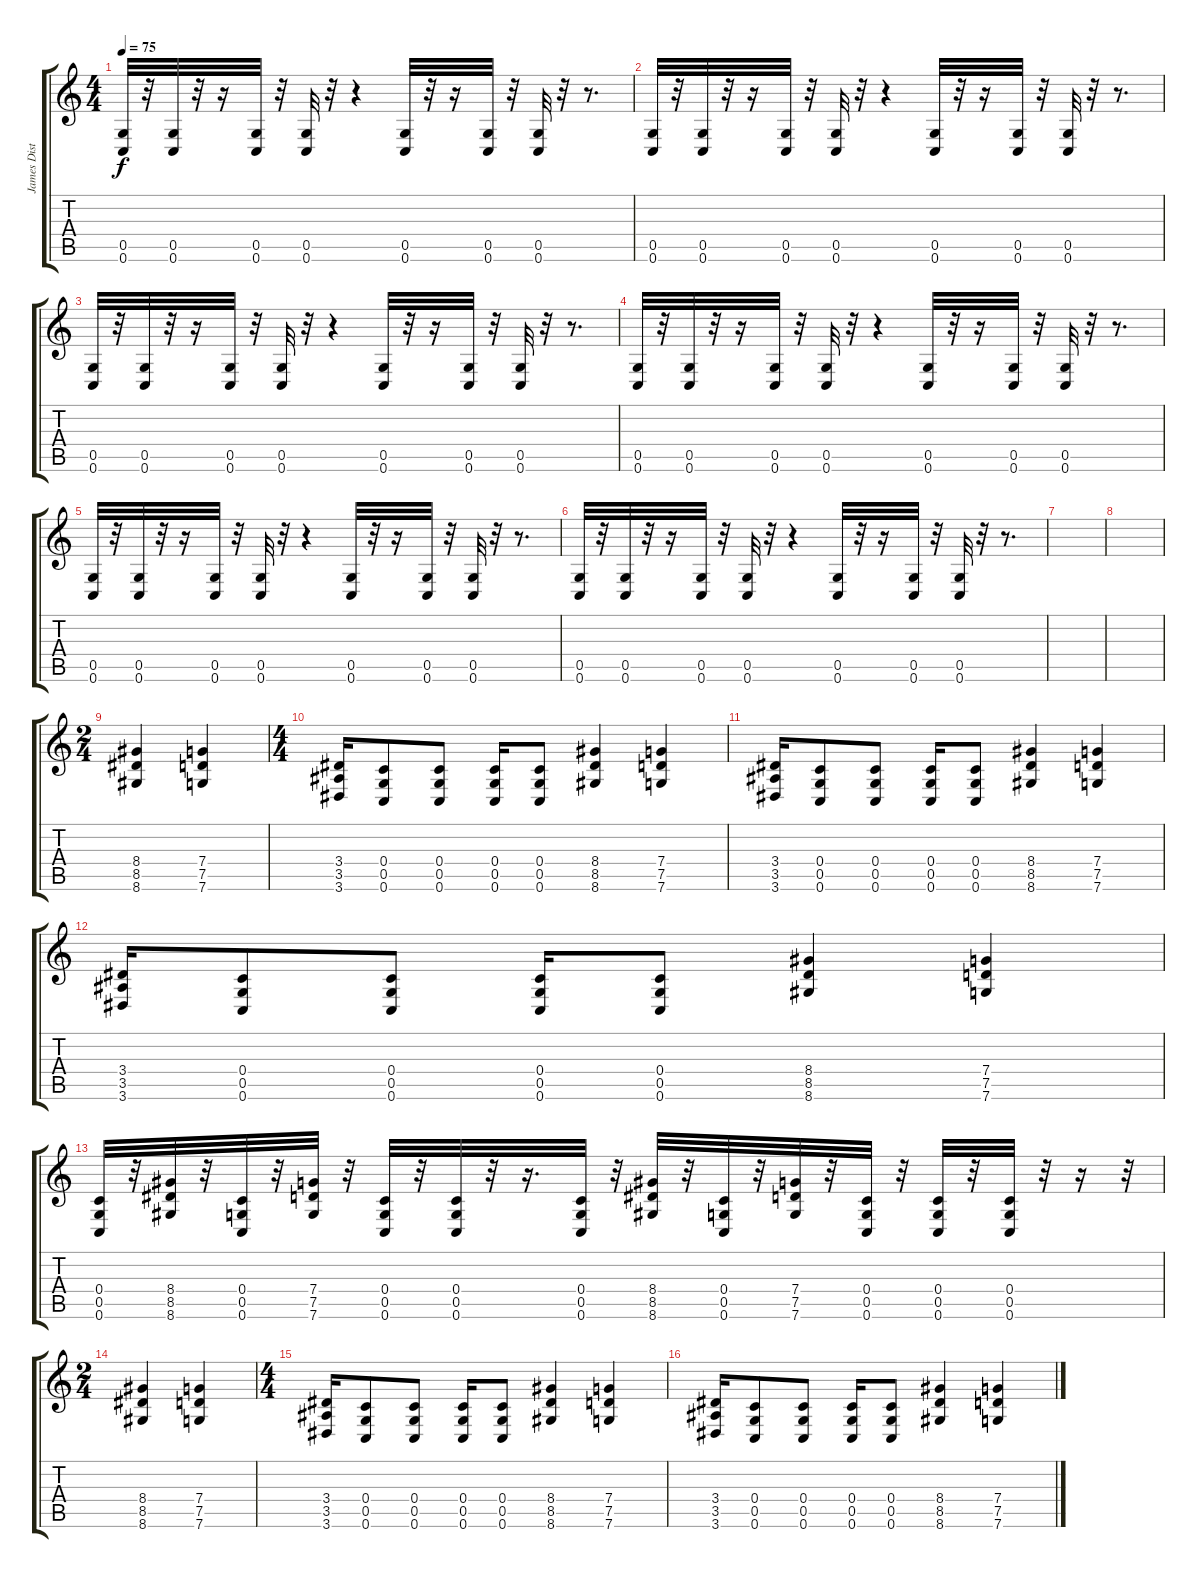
\track ("James Distortion" "James Dist") {instrument distortionguitar}
\staff {score tabs}
\tuning (D4 A3 F3 C3 G2 C2) {hide}
\ts (4 4)
\tempo 75
\clef g2
\ks c
(0.5 0.6).32{dy f} r.32 (0.5 0.6).32 r.32 r.16 (0.5 0.6).32 r.32 (0.5 0.6).32 r.32 r.4 (0.5 0.6).32 r.32 r.16 (0.5 0.6).32 r.32 (0.5 0.6).32 r.32 r.8{d} |
(0.5 0.6).32 r.32 (0.5 0.6).32 r.32 r.16 (0.5 0.6).32 r.32 (0.5 0.6).32 r.32 r.4 (0.5 0.6).32 r.32 r.16 (0.5 0.6).32 r.32 (0.5 0.6).32 r.32 r.8{d} |
(0.5 0.6).32 r.32 (0.5 0.6).32 r.32 r.16 (0.5 0.6).32 r.32 (0.5 0.6).32 r.32 r.4 (0.5 0.6).32 r.32 r.16 (0.5 0.6).32 r.32 (0.5 0.6).32 r.32 r.8{d} |
(0.5 0.6).32 r.32 (0.5 0.6).32 r.32 r.16 (0.5 0.6).32 r.32 (0.5 0.6).32 r.32 r.4 (0.5 0.6).32 r.32 r.16 (0.5 0.6).32 r.32 (0.5 0.6).32 r.32 r.8{d} |
(0.5 0.6).32 r.32 (0.5 0.6).32 r.32 r.16 (0.5 0.6).32 r.32 (0.5 0.6).32 r.32 r.4 (0.5 0.6).32 r.32 r.16 (0.5 0.6).32 r.32 (0.5 0.6).32 r.32 r.8{d} |
(0.5 0.6).32 r.32 (0.5 0.6).32 r.32 r.16 (0.5 0.6).32 r.32 (0.5 0.6).32 r.32 r.4 (0.5 0.6).32 r.32 r.16 (0.5 0.6).32 r.32 (0.5 0.6).32 r.32 r.8{d} |
|
|
\ts (2 4)
(8.4 8.5 8.6).4 (7.4 7.5 7.6).4 |
\ts (4 4)
(3.4 3.5 3.6).16 (0.4 0.5 0.6).8 (0.4 0.5 0.6).8 (0.4 0.5 0.6).16 (0.4 0.5 0.6).8 (8.4 8.5 8.6).4 (7.4 7.5 7.6).4 |
(3.4 3.5 3.6).16 (0.4 0.5 0.6).8 (0.4 0.5 0.6).8 (0.4 0.5 0.6).16 (0.4 0.5 0.6).8 (8.4 8.5 8.6).4 (7.4 7.5 7.6).4 |
(3.4 3.5 3.6).16 (0.4 0.5 0.6).8 (0.4 0.5 0.6).8 (0.4 0.5 0.6).16 (0.4 0.5 0.6).8 (8.4 8.5 8.6).4 (7.4 7.5 7.6).4 |
(0.4 0.5 0.6).32 r.32 (8.4 8.5 8.6).32 r.32 (0.4 0.5 0.6).32 r.32 (7.4 7.5 7.6).32 r.32 (0.4 0.5 0.6).32 r.32 (0.4 0.5 0.6).32 r.32 r.16{d} (0.4 0.5 0.6).32 r.32 (8.4 8.5 8.6).32 r.32 (0.4 0.5 0.6).32 r.32 (7.4 7.5 7.6).32 r.32 (0.4 0.5 0.6).32 r.32 (0.4 0.5 0.6).32 r.32 (0.4 0.5 0.6).32 r.32 r.16 r.32 |
\ts (2 4)
(8.4 8.5 8.6).4 (7.4 7.5 7.6).4 |
\ts (4 4)
(3.4 3.5 3.6).16 (0.4 0.5 0.6).8 (0.4 0.5 0.6).8 (0.4 0.5 0.6).16 (0.4 0.5 0.6).8 (8.4 8.5 8.6).4 (7.4 7.5 7.6).4 |
(3.4 3.5 3.6).16 (0.4 0.5 0.6).8 (0.4 0.5 0.6).8 (0.4 0.5 0.6).16 (0.4 0.5 0.6).8 (8.4 8.5 8.6).4 (7.4 7.5 7.6).4
